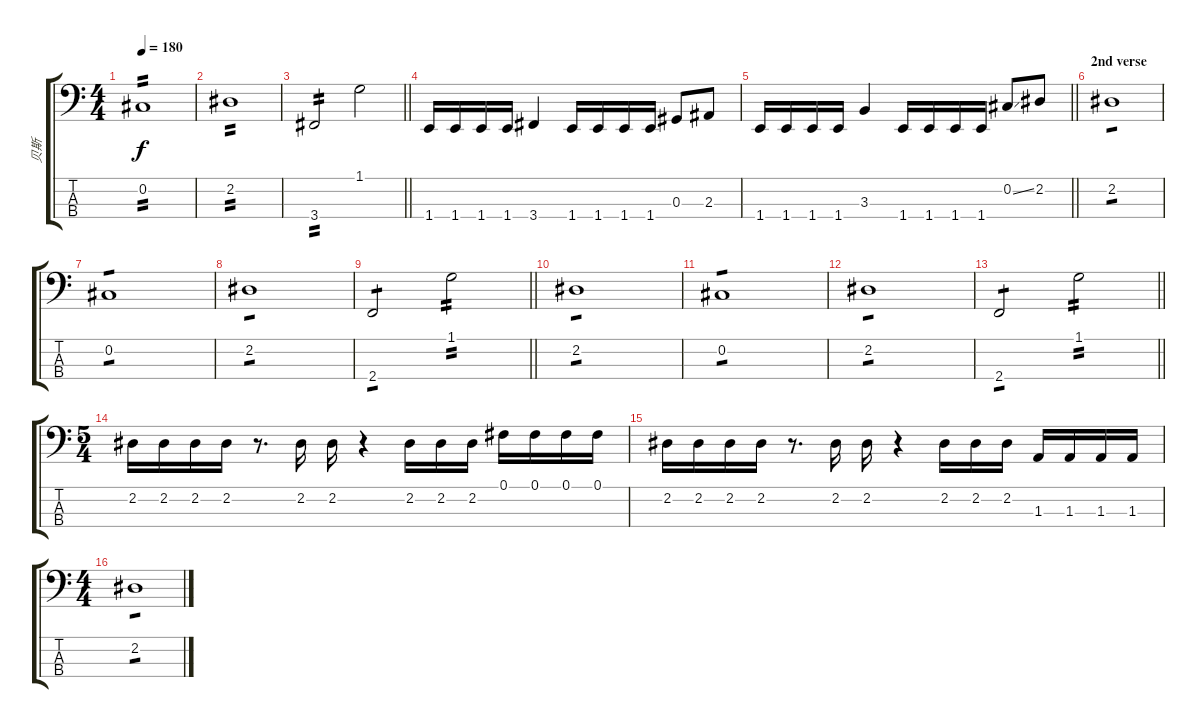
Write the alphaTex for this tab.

\track ("贝斯" "贝斯") {instrument electricbassfinger}
\staff {score tabs}
\tuning (Gb2 Db2 Ab1 Eb1) {hide}
\ts (4 4)
\tempo 180
\clef f4
\ks c
0.2.1{tp 2 dy f} |
2.2.1{tp 2} |
\barLineRight lightlight
3.4.2{tp 2} 1.1.2 |
1.4.16 1.4.16 1.4.16 1.4.16 3.4.4 1.4.16 1.4.16 1.4.16 1.4.16 0.3.8 2.3.8 |
\barLineRight lightlight
1.4.16 1.4.16 1.4.16 1.4.16 3.3.4 1.4.16 1.4.16 1.4.16 1.4.16 0.2{ss}.8 2.2.8 |
\section ("" "2nd verse")
2.2.1{tp 1} |
0.2.1{tp 1} |
2.2.1{tp 1} |
\barLineRight lightlight
2.4.2{tp 1} 1.1.2{tp 2} |
2.2.1{tp 1} |
0.2.1{tp 1} |
2.2.1{tp 1} |
\barLineRight lightlight
2.4.2{tp 1} 1.1.2{tp 2} |
\ts (5 4)
2.2.16 2.2.16 2.2.16 2.2.16 r.8{d} 2.2.16 2.2.16 r.4 2.2.16 2.2.16 2.2.16 0.1.16 0.1.16 0.1.16 0.1.16 |
2.2.16 2.2.16 2.2.16 2.2.16 r.8{d} 2.2.16 2.2.16 r.4 2.2.16 2.2.16 2.2.16 1.3.16 1.3.16 1.3.16 1.3.16 |
\ts (4 4)
2.2.1{tp 1}
